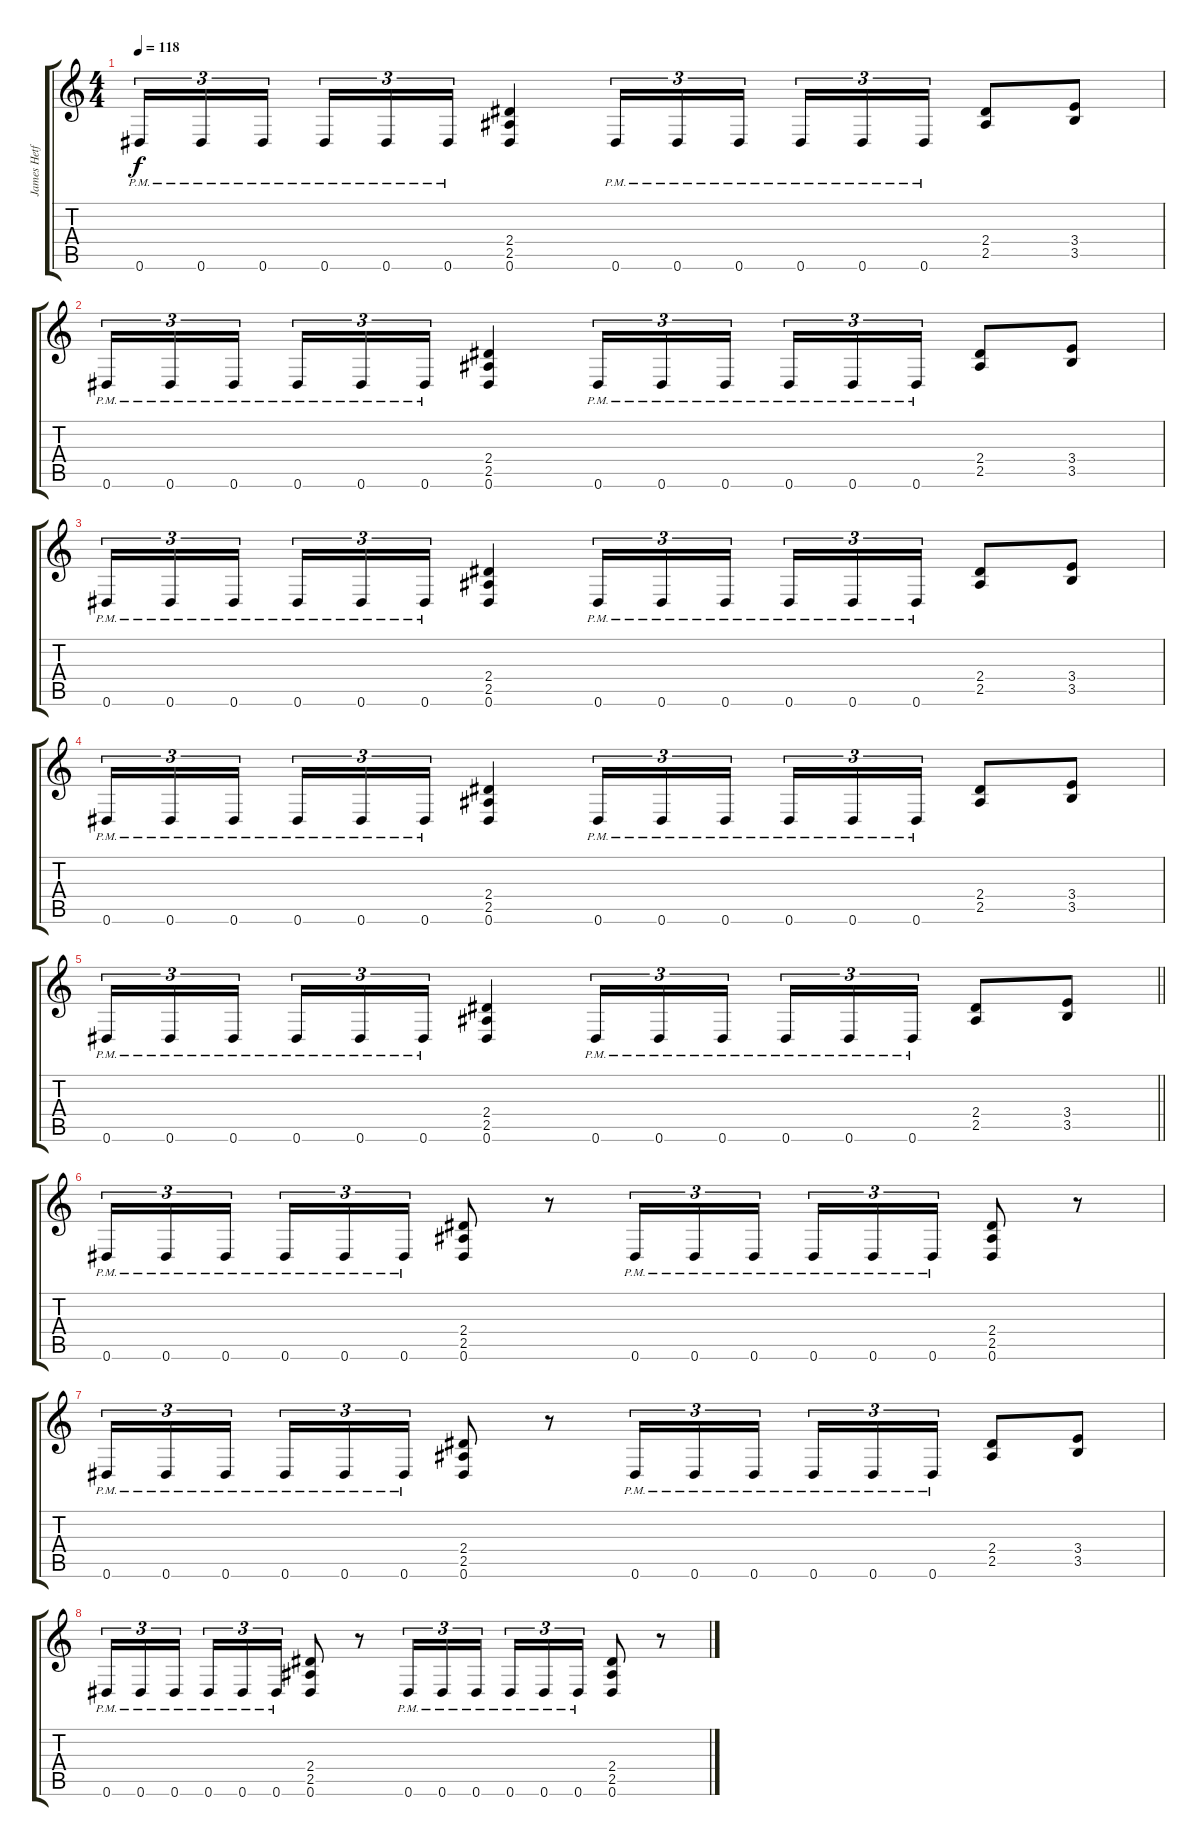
\track ("James Hetfeild" "James Hetf") {instrument electricguitarclean}
\staff {score tabs}
\tuning (Eb4 Bb3 Gb3 Db3 Ab2 Eb2) {hide}
\ts (4 4)
\tempo 118
\clef g2
\ks c
0.6{pm}.16{tu (3 2) dy f} 0.6{pm}.16{tu (3 2)} 0.6{pm}.16{tu (3 2) beam splitsecondary} 0.6{pm}.16{tu (3 2)} 0.6{pm}.16{tu (3 2)} 0.6{pm}.16{tu (3 2)} (2.4 2.5 0.6).4 0.6{pm}.16{tu (3 2)} 0.6{pm}.16{tu (3 2)} 0.6{pm}.16{tu (3 2) beam splitsecondary} 0.6{pm}.16{tu (3 2)} 0.6{pm}.16{tu (3 2)} 0.6{pm}.16{tu (3 2)} (2.4 2.5).8 (3.4 3.5).8 |
0.6{pm}.16{tu (3 2)} 0.6{pm}.16{tu (3 2)} 0.6{pm}.16{tu (3 2) beam splitsecondary} 0.6{pm}.16{tu (3 2)} 0.6{pm}.16{tu (3 2)} 0.6{pm}.16{tu (3 2)} (2.4 2.5 0.6).4 0.6{pm}.16{tu (3 2)} 0.6{pm}.16{tu (3 2)} 0.6{pm}.16{tu (3 2) beam splitsecondary} 0.6{pm}.16{tu (3 2)} 0.6{pm}.16{tu (3 2)} 0.6{pm}.16{tu (3 2)} (2.4 2.5).8 (3.4 3.5).8 |
0.6{pm}.16{tu (3 2)} 0.6{pm}.16{tu (3 2)} 0.6{pm}.16{tu (3 2) beam splitsecondary} 0.6{pm}.16{tu (3 2)} 0.6{pm}.16{tu (3 2)} 0.6{pm}.16{tu (3 2)} (2.4 2.5 0.6).4 0.6{pm}.16{tu (3 2)} 0.6{pm}.16{tu (3 2)} 0.6{pm}.16{tu (3 2) beam splitsecondary} 0.6{pm}.16{tu (3 2)} 0.6{pm}.16{tu (3 2)} 0.6{pm}.16{tu (3 2)} (2.4 2.5).8 (3.4 3.5).8 |
0.6{pm}.16{tu (3 2)} 0.6{pm}.16{tu (3 2)} 0.6{pm}.16{tu (3 2) beam splitsecondary} 0.6{pm}.16{tu (3 2)} 0.6{pm}.16{tu (3 2)} 0.6{pm}.16{tu (3 2)} (2.4 2.5 0.6).4 0.6{pm}.16{tu (3 2)} 0.6{pm}.16{tu (3 2)} 0.6{pm}.16{tu (3 2) beam splitsecondary} 0.6{pm}.16{tu (3 2)} 0.6{pm}.16{tu (3 2)} 0.6{pm}.16{tu (3 2)} (2.4 2.5).8 (3.4 3.5).8 |
\barLineRight lightlight
0.6{pm}.16{tu (3 2)} 0.6{pm}.16{tu (3 2)} 0.6{pm}.16{tu (3 2) beam splitsecondary} 0.6{pm}.16{tu (3 2)} 0.6{pm}.16{tu (3 2)} 0.6{pm}.16{tu (3 2)} (2.4 2.5 0.6).4 0.6{pm}.16{tu (3 2)} 0.6{pm}.16{tu (3 2)} 0.6{pm}.16{tu (3 2) beam splitsecondary} 0.6{pm}.16{tu (3 2)} 0.6{pm}.16{tu (3 2)} 0.6{pm}.16{tu (3 2)} (2.4 2.5).8 (3.4 3.5).8 |
0.6{pm}.16{tu (3 2)} 0.6{pm}.16{tu (3 2)} 0.6{pm}.16{tu (3 2) beam splitsecondary} 0.6{pm}.16{tu (3 2)} 0.6{pm}.16{tu (3 2)} 0.6{pm}.16{tu (3 2)} (2.4 2.5 0.6).8 r.8 0.6{pm}.16{tu (3 2)} 0.6{pm}.16{tu (3 2)} 0.6{pm}.16{tu (3 2) beam splitsecondary} 0.6{pm}.16{tu (3 2)} 0.6{pm}.16{tu (3 2)} 0.6{pm}.16{tu (3 2)} (2.4 2.5 0.6).8 r.8 |
0.6{pm}.16{tu (3 2)} 0.6{pm}.16{tu (3 2)} 0.6{pm}.16{tu (3 2) beam splitsecondary} 0.6{pm}.16{tu (3 2)} 0.6{pm}.16{tu (3 2)} 0.6{pm}.16{tu (3 2)} (2.4 2.5 0.6).8 r.8 0.6{pm}.16{tu (3 2)} 0.6{pm}.16{tu (3 2)} 0.6{pm}.16{tu (3 2) beam splitsecondary} 0.6{pm}.16{tu (3 2)} 0.6{pm}.16{tu (3 2)} 0.6{pm}.16{tu (3 2)} (2.4 2.5).8 (3.4 3.5).8 |
0.6{pm}.16{tu (3 2)} 0.6{pm}.16{tu (3 2)} 0.6{pm}.16{tu (3 2) beam splitsecondary} 0.6{pm}.16{tu (3 2)} 0.6{pm}.16{tu (3 2)} 0.6{pm}.16{tu (3 2)} (2.4 2.5 0.6).8 r.8 0.6{pm}.16{tu (3 2)} 0.6{pm}.16{tu (3 2)} 0.6{pm}.16{tu (3 2) beam splitsecondary} 0.6{pm}.16{tu (3 2)} 0.6{pm}.16{tu (3 2)} 0.6{pm}.16{tu (3 2)} (2.4 2.5 0.6).8 r.8
